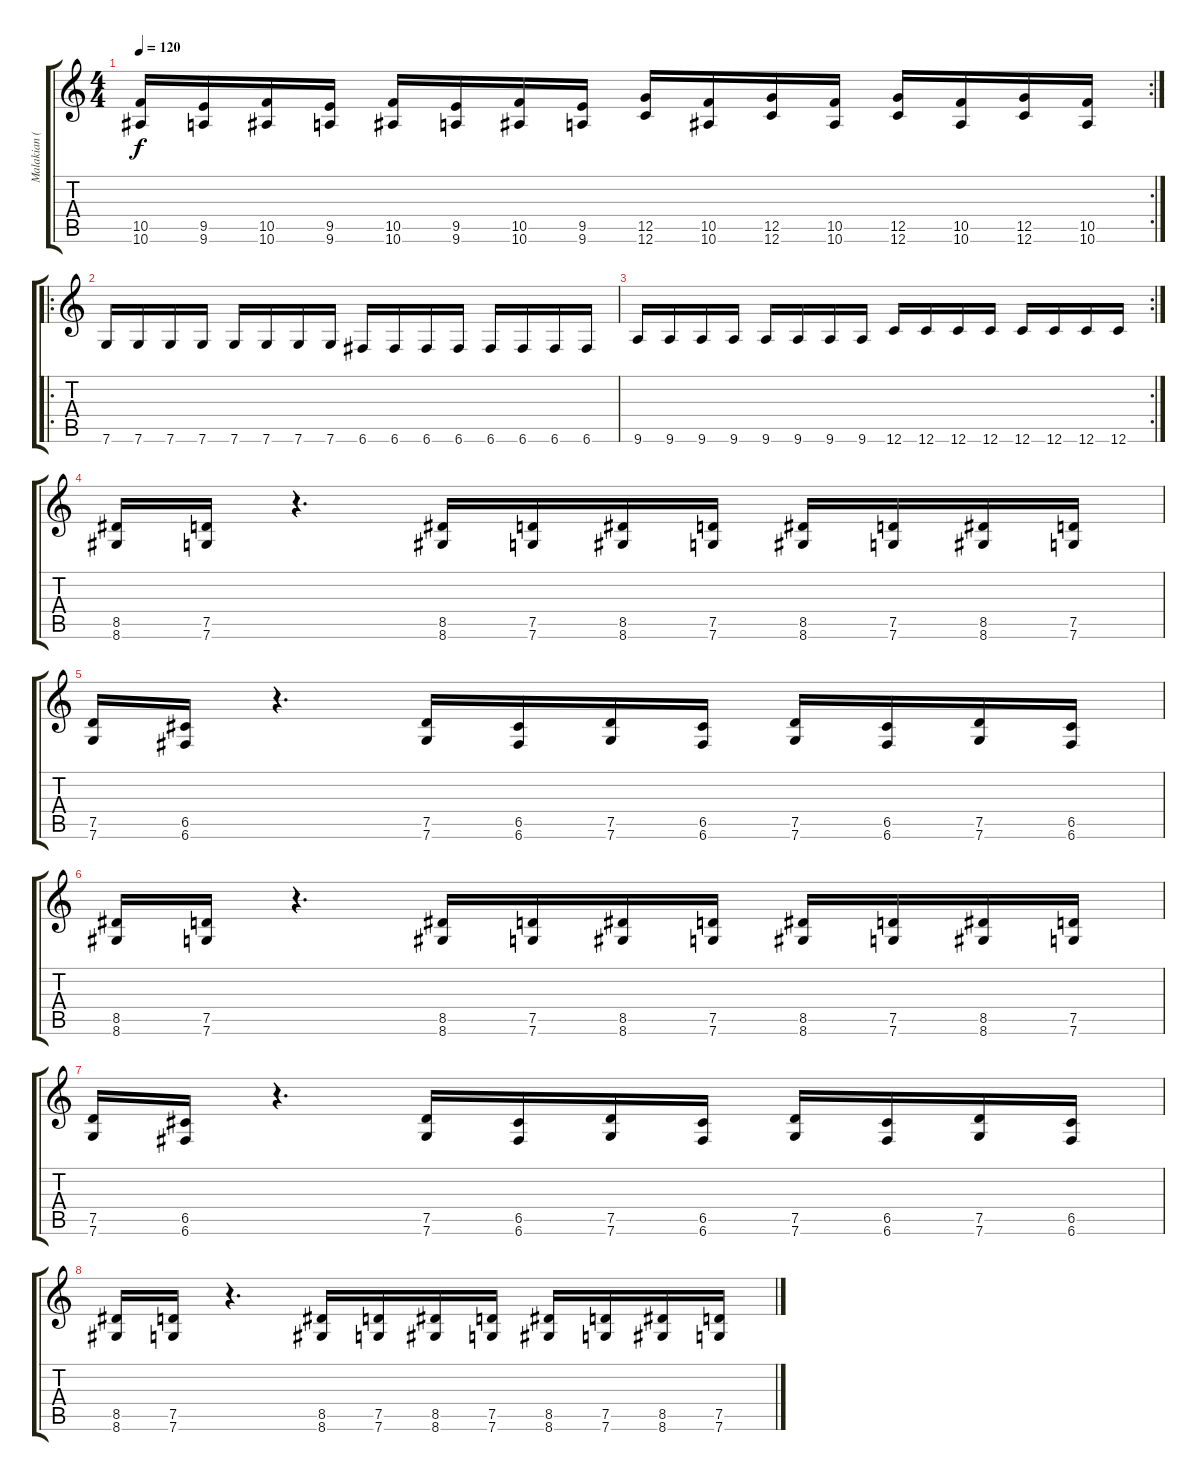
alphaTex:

\track ("Malakian (Dist.)" "Malakian (") {instrument distortionguitar}
\staff {score tabs}
\tuning (D4 A3 F3 C3 G2 C2) {hide}
\rc 2
\ts (4 4)
\tempo 120
\clef g2
\ks c
(10.5 10.6).16{dy f} (9.5 9.6).16 (10.5 10.6).16 (9.5 9.6).16 (10.5 10.6).16 (9.5 9.6).16 (10.5 10.6).16 (9.5 9.6).16 (12.5 12.6).16 (10.5 10.6).16 (12.5 12.6).16 (10.5 10.6).16 (12.5 12.6).16 (10.5 10.6).16 (12.5 12.6).16 (10.5 10.6).16 |
\ro
7.6.16 7.6.16 7.6.16 7.6.16 7.6.16 7.6.16 7.6.16 7.6.16 6.6.16 6.6.16 6.6.16 6.6.16 6.6.16 6.6.16 6.6.16 6.6.16 |
\rc 2
9.6.16 9.6.16 9.6.16 9.6.16 9.6.16 9.6.16 9.6.16 9.6.16 12.6.16 12.6.16 12.6.16 12.6.16 12.6.16 12.6.16 12.6.16 12.6.16 |
(8.5 8.6).16 (7.5 7.6).16 r.4{d} (8.5 8.6).16 (7.5 7.6).16 (8.5 8.6).16 (7.5 7.6).16 (8.5 8.6).16 (7.5 7.6).16 (8.5 8.6).16 (7.5 7.6).16 |
(7.5 7.6).16 (6.5 6.6).16 r.4{d} (7.5 7.6).16 (6.5 6.6).16 (7.5 7.6).16 (6.5 6.6).16 (7.5 7.6).16 (6.5 6.6).16 (7.5 7.6).16 (6.5 6.6).16 |
(8.5 8.6).16 (7.5 7.6).16 r.4{d} (8.5 8.6).16 (7.5 7.6).16 (8.5 8.6).16 (7.5 7.6).16 (8.5 8.6).16 (7.5 7.6).16 (8.5 8.6).16 (7.5 7.6).16 |
(7.5 7.6).16 (6.5 6.6).16 r.4{d} (7.5 7.6).16 (6.5 6.6).16 (7.5 7.6).16 (6.5 6.6).16 (7.5 7.6).16 (6.5 6.6).16 (7.5 7.6).16 (6.5 6.6).16 |
(8.5 8.6).16 (7.5 7.6).16 r.4{d} (8.5 8.6).16 (7.5 7.6).16 (8.5 8.6).16 (7.5 7.6).16 (8.5 8.6).16 (7.5 7.6).16 (8.5 8.6).16 (7.5 7.6).16
